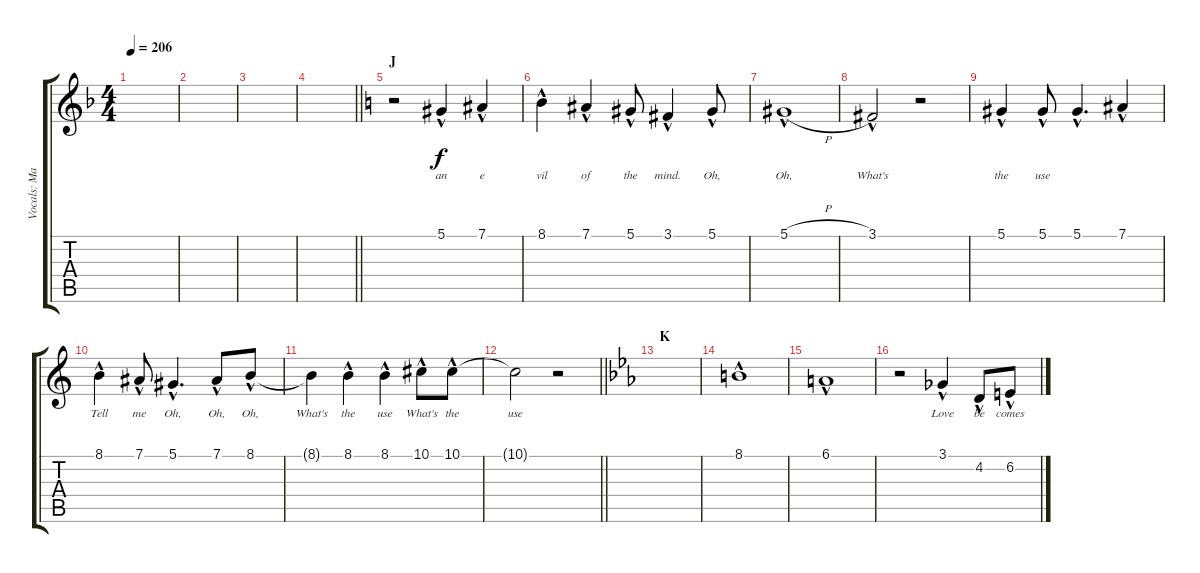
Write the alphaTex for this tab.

\track ("Vocals: Martin" "Vocals: Ma") {instrument lead2sawtooth}
\staff {score tabs}
\tuning (Eb4 Bb3 Gb3 Db3 Ab2 Eb2) {hide}
\ts (4 4)
\tempo 206
\clef g2
\ks f
|
|
|
\barLineRight lightlight
|
\section ("" "J")
\ks c
r.2 5.1{hac}.4{lyrics (0 "an") lyrics (1 "") lyrics (2 "") lyrics (3 "") lyrics (4 "")} 7.1{hac}.4{lyrics (0 "e") lyrics (1 "") lyrics (2 "") lyrics (3 "") lyrics (4 "")} |
8.1{hac}.4{lyrics (0 "vil") lyrics (1 "") lyrics (2 "") lyrics (3 "") lyrics (4 "")} 7.1{hac}.4{lyrics (0 "of") lyrics (1 "") lyrics (2 "") lyrics (3 "") lyrics (4 "")} 5.1{hac}.8{lyrics (0 "the") lyrics (1 "") lyrics (2 "") lyrics (3 "") lyrics (4 "")} 3.1{hac}.4{lyrics (0 "mind.") lyrics (1 "") lyrics (2 "") lyrics (3 "") lyrics (4 "")} 5.1{hac}.8{lyrics (0 "Oh,") lyrics (1 "") lyrics (2 "") lyrics (3 "") lyrics (4 "")} |
5.1{h hac}.1{lyrics (0 "Oh,") lyrics (1 "") lyrics (2 "") lyrics (3 "") lyrics (4 "")} |
3.1{hac}.2{lyrics (0 "What's") lyrics (1 "") lyrics (2 "") lyrics (3 "") lyrics (4 "")} r.2 |
5.1{hac}.4{lyrics (0 "the") lyrics (1 "") lyrics (2 "") lyrics (3 "") lyrics (4 "")} 5.1{hac}.8{lyrics (0 "use") lyrics (1 "") lyrics (2 "") lyrics (3 "") lyrics (4 "")} 5.1{hac}.4{d lyrics (0 "") lyrics (1 "") lyrics (2 "") lyrics (3 "") lyrics (4 "")} 7.1{hac}.4{lyrics (0 "") lyrics (1 "") lyrics (2 "") lyrics (3 "") lyrics (4 "")} |
8.1{hac}.4{lyrics (0 "Tell") lyrics (1 "") lyrics (2 "") lyrics (3 "") lyrics (4 "")} 7.1{hac}.8{lyrics (0 "me") lyrics (1 "") lyrics (2 "") lyrics (3 "") lyrics (4 "")} 5.1{hac}.4{d lyrics (0 "Oh,") lyrics (1 "") lyrics (2 "") lyrics (3 "") lyrics (4 "")} 7.1{hac}.8{lyrics (0 "Oh,") lyrics (1 "") lyrics (2 "") lyrics (3 "") lyrics (4 "")} 8.1{hac}.8{lyrics (0 "Oh,") lyrics (1 "") lyrics (2 "") lyrics (3 "") lyrics (4 "")} |
8.1{t}.4{lyrics (0 "What's") lyrics (1 "") lyrics (2 "") lyrics (3 "") lyrics (4 "")} 8.1{hac}.4{lyrics (0 "the") lyrics (1 "") lyrics (2 "") lyrics (3 "") lyrics (4 "")} 8.1{hac}.4{lyrics (0 "use") lyrics (1 "") lyrics (2 "") lyrics (3 "") lyrics (4 "")} 10.1{hac}.8{lyrics (0 "What's") lyrics (1 "") lyrics (2 "") lyrics (3 "") lyrics (4 "")} 10.1{hac}.8{lyrics (0 "the") lyrics (1 "") lyrics (2 "") lyrics (3 "") lyrics (4 "")} |
\barLineRight lightlight
10.1{t}.2{lyrics (0 "use") lyrics (1 "") lyrics (2 "") lyrics (3 "") lyrics (4 "")} r.2 |
\section ("" "K")
\ks eb
|
8.1{hac}.1{lyrics (0 "") lyrics (1 "") lyrics (2 "") lyrics (3 "") lyrics (4 "")} |
6.1{hac}.1{lyrics (0 "") lyrics (1 "") lyrics (2 "") lyrics (3 "") lyrics (4 "")} |
r.2 3.1{hac}.4{lyrics (0 "Love") lyrics (1 "") lyrics (2 "") lyrics (3 "") lyrics (4 "")} 4.2{hac}.8{lyrics (0 "be") lyrics (1 "") lyrics (2 "") lyrics (3 "") lyrics (4 "")} 6.2{h hac}.8{lyrics (0 "comes") lyrics (1 "") lyrics (2 "") lyrics (3 "") lyrics (4 "")}
